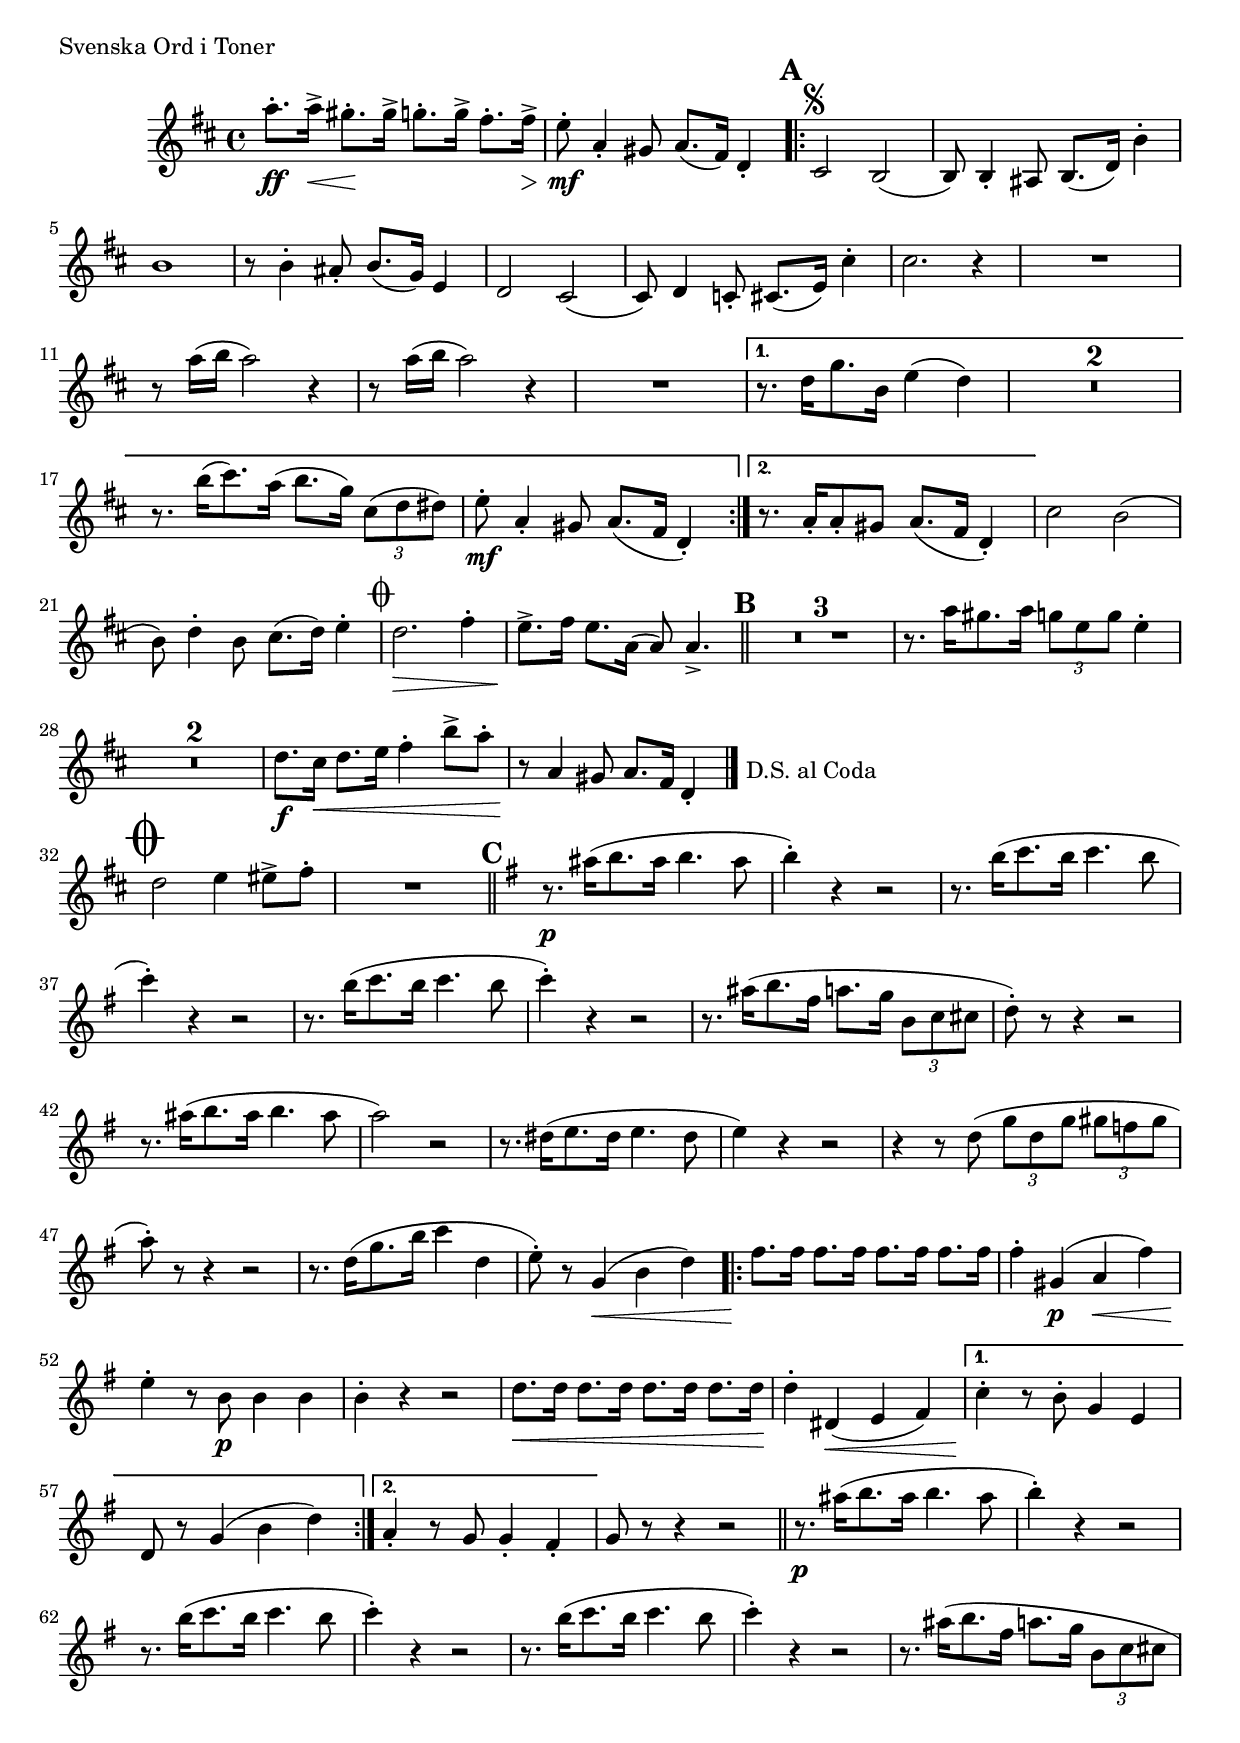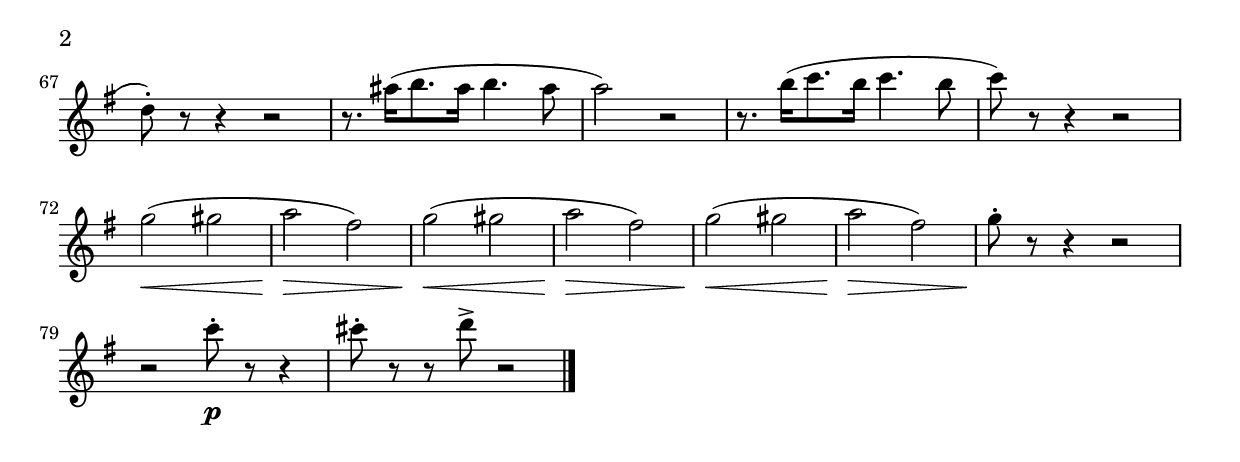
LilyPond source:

\version "2.22.1"
% When ready to include in collection:	1. Comment out top section with \Include file(s)
%					2. \midi section if present.
%Comment out from here
%{
\include "../../../Includes/Polis_format.ily"

%...to here
%}
  \score {

    % Svenska Polisens Marscher: 1. Title    
    \relative c''' { 
    	    \key d \major \time 4/4 
    	    \compressEmptyMeasures
    	    \set Score.markFormatter = #format-mark-box-letters
    	    \override DynamicLineSpanner #'staff-padding = #2
    	    \set Score.explicitKeySignatureVisibility = #begin-of-line-visible
    	    
  a8. \ff -. [ a16 \< -> ] gis8. \! -. [ gis16 -> ] g8. -. [ g16 -> ]
  fis8. -. [ fis16 \> -> ] | % 2
  e8 \! \mf -. a,4 -. gis8 a8. ( [ fis16 ) ] d4 -. 

\mark \default %A
    \repeat volta 2 {
    cis2^\markup { \musicglyph #"scripts.segno" }  b2 ( | % 4
    b8 ) b4 -. ais8 b8. ( [ d16 ) ] b'4 -. | % 5
    b1 | % 6
    r8 b4 -. ais8 -. b8. ( [ g16 ) ] e4 | % 7
    d2 cis2 ( | % 8
    cis8 ) d4 c8 -. cis8. ( [ e16 ) ] cis'4 -. | % 9
    cis2. r4 |
    R1 | % 11
    r8 a'16 ( [ b16 ] a2 ) r4 | % 12
    r8 a16 ( [ b16 ] a2 ) r4 | % 13
    R1
  }
  \alternative {
    {
      | % 14
      r8. d,16 [ g8. b,16 ] e4 ( d4 ) | % 15
      R1*2 | % 17
      r8. b'16 ( [ cis8. ) a16 ( ] b8. [ g16 ) ] 
      \once \override TupletBracket #'stencil = ##f
      \times 2/3  {cis,8 ( [ d8 dis8 ) ]} | % 18
      e8 \mf -. a,4 -. gis8 a8. ( [ fis16 ] d4 ) -.
    }
    {
      r8. a'16 -. [ a8 -. gis8 ] a8. ( [ fis16 ] d4 ) -.
    }
  }
  cis'2 b2 ( | % 21
  b8 ) d4 -. b8 cis8. ( [ d16 ) ] e4 -. | % 22
  \mark \markup { \musicglyph #"scripts.coda" } | % 22
  d2. \> fis4 -. | % 23
  e8. \! -> [ fis16 ] e8. [ a,16 ( ] a8 ) 
  a4. -> \bar "||"
  
\mark \default %B  
  R1*3 | % 27
  r8. a'16 [ gis8. a16 ] 
  \once \override TupletBracket #'stencil = ##f
  \times 2/3  {g8 [ e8 g8 ]}
  e4 -. | % 28
  R1*2 |
  d8. \f [ cis16 \< ] d8. [ e16 ] fis4 -. b8 -> [ a8 -. ] | % 31
  r8 \! a,4 gis8 a8. [ fis16 ] d4 -. \bar "|." | % 32

% \cadenzaOn will suppress the bar count and \stopStaff removes the staff lines.
    \cadenzaOn
      \stopStaff

      \override Staff.TimeSignature #'break-visibility = #end-of-line-invisible 
      \set Staff.explicitClefVisibility = #end-of-line-invisible 
      \set Staff.explicitKeySignatureVisibility = #end-of-line-invisible 
      \set Staff.printKeyCancellation = ##f 

      \once \override TextScript #'Y-offset = #-1 |
      s1*0^\markup { D.S. al Coda } 

% Increasing the unfold counter will expand the staff-free space
      \repeat unfold 4 {
          s4 s4 s4 s4 
          \bar "" }
% Resume bar count and show staff lines again
      \break
     \startStaff
   \cadenzaOff

     % Coda on new line, use this:
     \once \override Score.RehearsalMark.font-size = #5
     \mark \markup { \musicglyph #"scripts.coda" }

% The coda
   	\override TextScript #'outside-staff-horizontal-padding = #5
        \mark \markup { \musicglyph #"scripts.coda" }
  d'2 e4 eis8 -> [ fis8 -. ] | % 33
  R1 \bar "||"
  
\mark \default %C  
  \key g \major | % 34
   r8. \p ais16 ( [ b8. ais16 ] b4. ais8 | % 35
  b4 ) -. r4 r2 | % 36
  r8. b16 ( [ c8. b16 ] c4. b8 | % 37
  c4 ) -. r4 r2 | % 38
  r8. b16 ( [ c8. b16 ] c4. b8 | % 39
  c4 ) -. r4 r2 | 
  r8. ais16 ( [ b8. fis16 ] a8. [ g16 ] 
  \once \override TupletBracket #'stencil = ##f
  \times 2/3  { b,8 [ c8 cis8 ] } | % 41
  d8 ) -. r8 r4 r2 | % 42
  r8. ais'16 ( [ b8. ais16 ] b4. ais8 | % 43
  a2 ) r2 | % 44
  r8. dis,16 ( [ e8. dis16 ] e4. dis8 | % 45
  e4 ) r4 r2 | % 46
  r4 r8 d8 ( \once \override TupletBracket #'stencil = ##f
  \times 2/3  {g8 [ d8 g8 ]}
  \once \override TupletBracket #'stencil = ##f
  \times 2/3  {gis8 [ f8 gis8 ]}| % 47
  a8 ) -. r8 r4 r2 | % 48
  r8. d,16 ( [ g8. b16 ] c4 d,4 | % 49
  e8 ) -. r8 g,4 \< ( b4 d4 ) 
  
  \repeat volta 2 {
    fis8. \! [ fis16 ] fis8. [ fis16 ] fis8. [ fis16 ] fis8. [ fis16 ] | % 51
    fis4 -. gis,4 \p ( a4 \< fis'4 ) | % 52
    e4 \! -. r8 b8 \p b4 b4 | % 53
    b4 -. r4 r2 | % 54
    d8. \< [ d16 ] d8. [ d16 ] d8. [ d16 ] d8. [ d16 ] | % 55
    d4 \! -. dis,4 \< ( e4 fis4 )
  }
  \alternative {
    {
      c'4 \! -. r8 b8 -. g4 e4 | % 57
      d8 r8 g4 ( b4 d4 ) 
    }
    {
      | % 58
      a4 -. r8 g8 g4 -. fis4 -.
    }
  }
  
  g8 r8 r4 r2 \bar "||" 
  r8. \p ais'16 ( [ b8. ais16 ] b4. ais8 | % 61
  b4 ) -. r4 r2 | % 62
  r8. b16 ( [ c8. b16 ] c4. b8 | % 63
  c4 ) -. r4 r2 | % 64
  r8. b16 ( [ c8. b16 ] c4. b8 | % 65
  c4 ) -. r4 r2 | % 66
  r8. ais16 ( [ b8. fis16 ] a8. [ g16 ] 
  \once \override TupletBracket#'stencil = ##f
  \times 2/3  {b,8 [ c8 cis8 ]}| % 67
  d8 ) -. r8 r4 r2 | % 68
  r8. ais'16 ( [ b8. ais16 ] b4. ais8 | % 69
  a2 ) r2 |
  r8. b16 ( [ c8. b16 ] c4. b8 | % 71
  c8 ) r8 r4 r2  | % 72
  g2 \< ( gis2 | % 73
  a2 \! \> fis2 ) | % 74
  g2 \! \< ( gis2 | % 75
  a2 \! \> fis2 ) | % 76
  g2 \! \< ( gis2 | % 77
  a2 \! \> fis2 ) | % 78
  g8 \! -. r8 r4 r2 | % 79
  r2 c8 \p -. r8 r4 |
  cis8 -. r8 r8 d8 -> r2 \bar "|."

    }%end relative
    
    \header {
    	    piece = "Svenska Ord i Toner"
    	    composer = ""
    	}
    \layout {ragged-last = ##t
    	}
    	
  }%end score
  